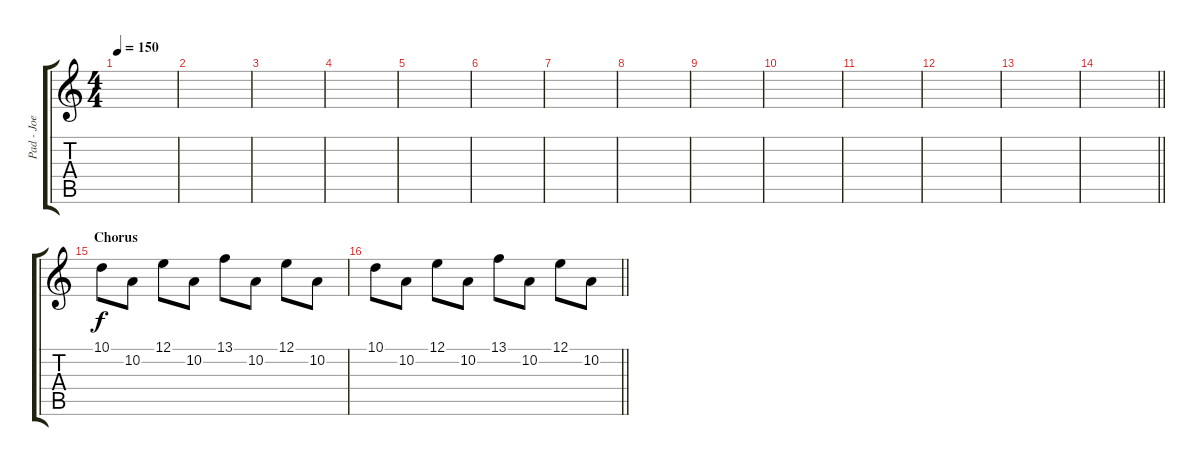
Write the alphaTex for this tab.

\track ("Pad - Joe Hahn" "Pad - Joe ") {instrument lead1square}
\staff {score tabs}
\tuning (E4 B3 G3 D3 A2 E2) {hide}
\ts (4 4)
\tempo 150
\clef g2
\ks c
|
|
|
|
|
|
|
|
|
|
|
|
|
\barLineRight lightlight
|
\section ("" "Chorus")
10.1.8 10.2.8 12.1.8 10.2.8 13.1.8 10.2.8 12.1.8 10.2.8 |
\barLineRight lightlight
10.1.8 10.2.8 12.1.8 10.2.8 13.1.8 10.2.8 12.1.8 10.2.8
